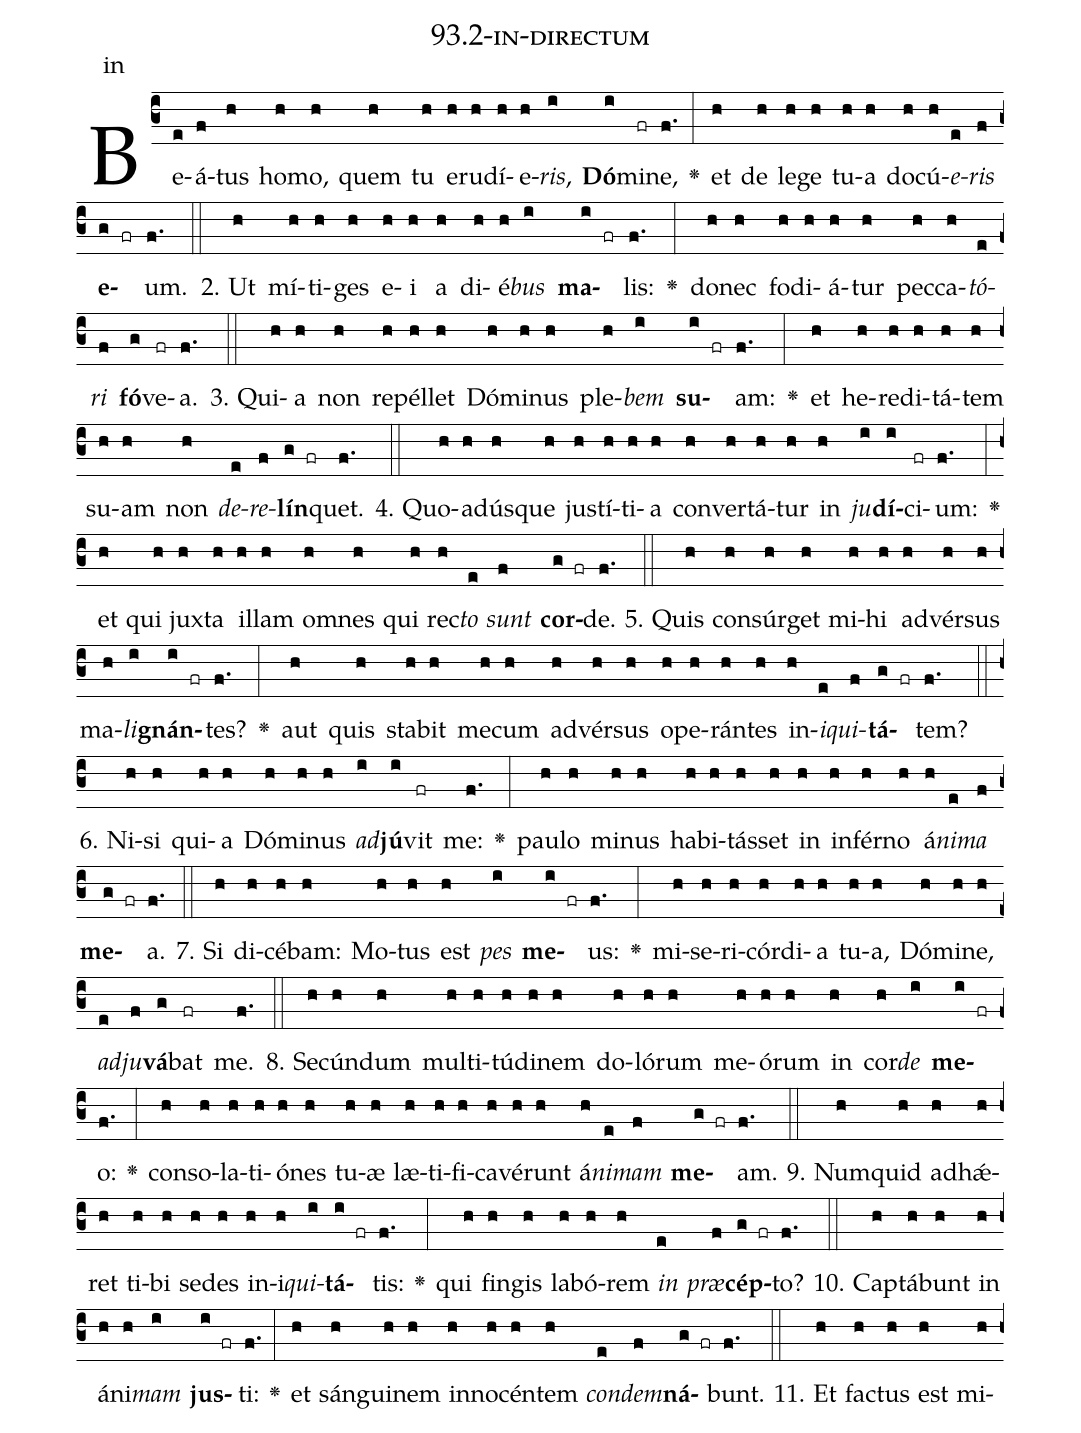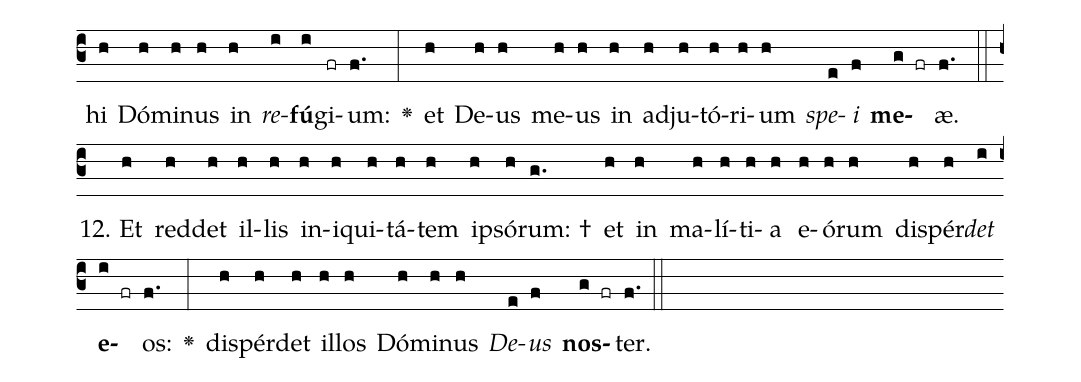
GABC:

name: 93.2-in-directum;
annotation: in;
%%
(c3)Be(e)á(f)tus(h) ho(h)mo,(h) quem(h) tu(h) e(h)ru(h)dí(h)e(h)<i>ris</i>,(i) <b>Dó</b>(i)mi(fr)ne,(f.) <v>\greheightstar</v>(:) et(h) de(h) le(h)ge(h) tu(h)a(h) do(h)cú(h)<i>e</i>(e)<i>ris</i>(f) <b>e</b>(g fr)um.(f.) (::)
2. Ut(h) mí(h)ti(h)ges(h) e(h)i(h) a(h) di(h)é(h)<i>bus</i>(i) <b>ma</b>(i fr)lis:(f.) <v>\greheightstar</v>(:) do(h)nec(h) fo(h)di(h)á(h)tur(h) pec(h)ca(h)<i>tó</i>(e)<i>ri</i>(f) <b>fó</b>(g)ve(fr)a.(f.) (::)
3. Qui(h)a(h) non(h) re(h)pél(h)let(h) Dó(h)mi(h)nus(h) ple(h)<i>bem</i>(i) <b>su</b>(i fr)am:(f.) <v>\greheightstar</v>(:) et(h) he(h)re(h)di(h)tá(h)tem(h) su(h)am(h) non(h) <i>de</i>(e)<i>re</i>(f)<b>lín</b>(g fr)quet.(f.) (::)
4. Quo(h)ad(h)ús(h)que(h) jus(h)tí(h)ti(h)a(h) con(h)ver(h)tá(h)tur(h) in(h) <i>ju</i>(i)<b>dí</b>(i)ci(fr)um:(f.) <v>\greheightstar</v>(:) et(h) qui(h) jux(h)ta(h) il(h)lam(h) om(h)nes(h) qui(h) rec(h)<i>to</i>(e) <i>sunt</i>(f) <b>cor</b>(g fr)de.(f.) (::)
5. Quis(h) con(h)súr(h)get(h) mi(h)hi(h) ad(h)vér(h)sus(h) ma(h)<i>li</i>(i)<b>gnán</b>(i fr)tes?(f.) <v>\greheightstar</v>(:) aut(h) quis(h) sta(h)bit(h) me(h)cum(h) ad(h)vér(h)sus(h) o(h)pe(h)rán(h)tes(h) in(h)<i>i</i>(e)<i>qui</i>(f)<b>tá</b>(g fr)tem?(f.) (::)
6. Ni(h)si(h) qui(h)a(h) Dó(h)mi(h)nus(h) <i>ad</i>(i)<b>jú</b>(i)vit(fr) me:(f.) <v>\greheightstar</v>(:) pau(h)lo(h) mi(h)nus(h) ha(h)bi(h)tás(h)set(h) in(h) in(h)fér(h)no(h) á(h)<i>ni</i>(e)<i>ma</i>(f) <b>me</b>(g fr)a.(f.) (::)
7. Si(h) di(h)cé(h)bam:(h) Mo(h)tus(h) est(h) <i>pes</i>(i) <b>me</b>(i fr)us:(f.) <v>\greheightstar</v>(:) mi(h)se(h)ri(h)cór(h)di(h)a(h) tu(h)a,(h) Dó(h)mi(h)ne,(h) <i>ad</i>(e)<i>ju</i>(f)<b>vá</b>(g)bat(fr) me.(f.) (::)
8. Se(h)cún(h)dum(h) mul(h)ti(h)tú(h)di(h)nem(h) do(h)ló(h)rum(h) me(h)ó(h)rum(h) in(h) cor(h)<i>de</i>(i) <b>me</b>(i fr)o:(f.) <v>\greheightstar</v>(:) con(h)so(h)la(h)ti(h)ó(h)nes(h) tu(h)æ(h) læ(h)ti(h)fi(h)ca(h)vé(h)runt(h) á(h)<i>ni</i>(e)<i>mam</i>(f) <b>me</b>(g fr)am.(f.) (::)
9. Num(h)quid(h) ad(h)hǽ(h)ret(h) ti(h)bi(h) se(h)des(h) in(h)i(h)<i>qui</i>(i)<b>tá</b>(i fr)tis:(f.) <v>\greheightstar</v>(:) qui(h) fin(h)gis(h) la(h)bó(h)rem(h) <i>in</i>(e) <i>præ</i>(f)<b>cép</b>(g fr)to?(f.) (::)
10. Cap(h)tá(h)bunt(h) in(h) á(h)ni(h)<i>mam</i>(i) <b>jus</b>(i fr)ti:(f.) <v>\greheightstar</v>(:) et(h) sán(h)gui(h)nem(h) in(h)no(h)cén(h)tem(h) <i>con</i>(e)<i>dem</i>(f)<b>ná</b>(g fr)bunt.(f.) (::)
11. Et(h) fac(h)tus(h) est(h) mi(h)hi(h) Dó(h)mi(h)nus(h) in(h) <i>re</i>(i)<b>fú</b>(i)gi(fr)um:(f.) <v>\greheightstar</v>(:) et(h) De(h)us(h) me(h)us(h) in(h) ad(h)ju(h)tó(h)ri(h)um(h) <i>spe</i>(e)<i>i</i>(f) <b>me</b>(g fr)æ.(f.) (::)
12. Et(h) red(h)det(h) il(h)lis(h) in(h)i(h)qui(h)tá(h)tem(h) ip(h)só(h)rum: †(g.) et(h) in(h) ma(h)lí(h)ti(h)a(h) e(h)ó(h)rum(h) dis(h)pér(h)<i>det</i>(i) <b>e</b>(i fr)os:(f.) <v>\greheightstar</v>(:) dis(h)pér(h)det(h) il(h)los(h) Dó(h)mi(h)nus(h) <i>De</i>(e)<i>us</i>(f) <b>nos</b>(g fr)ter.(f.) (::)
